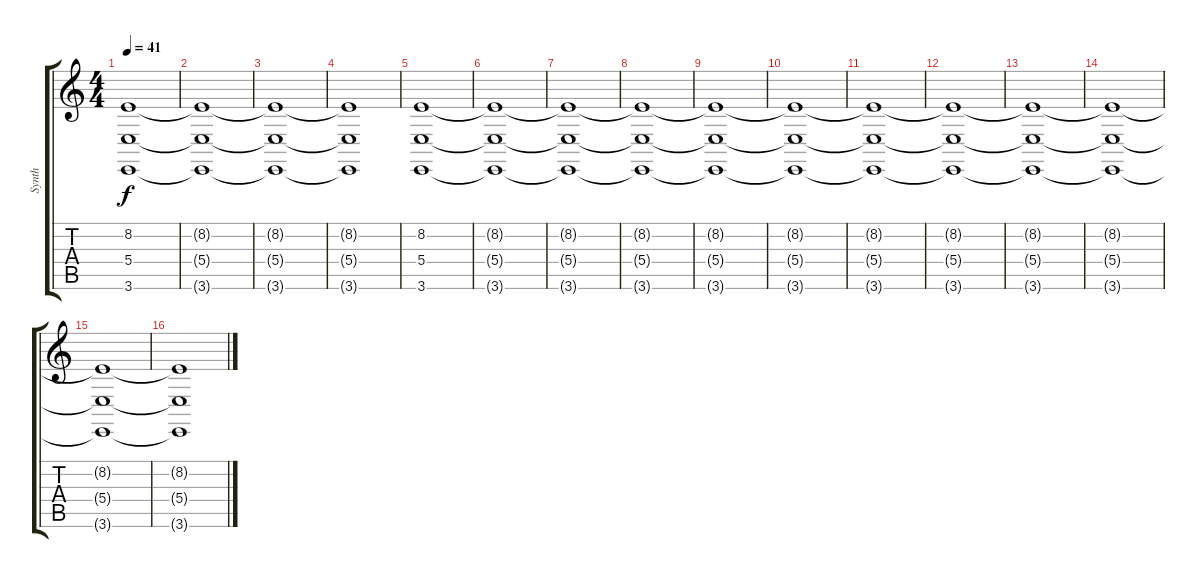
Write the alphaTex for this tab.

\track ("Synth" "Synth") {instrument pad2warm}
\staff {score tabs}
\tuning (Db4 Ab3 E3 B2 Gb2 Db2) {hide}
\ts (4 4)
\tempo 41
\clef g2
\ks c
(8.2{t} 5.4{t} 3.6{t}).1{dy f} |
(8.2{t} 5.4{t} 3.6{t}).1 |
(8.2{t} 5.4{t} 3.6{t}).1 |
(8.2{t} 5.4{t} 3.6{t}).1 |
(8.2 5.4 3.6).1 |
(8.2{t} 5.4{t} 3.6{t}).1 |
(8.2{t} 5.4{t} 3.6{t}).1 |
(8.2{t} 5.4{t} 3.6{t}).1 |
(8.2{t} 5.4{t} 3.6{t}).1 |
(8.2{t} 5.4{t} 3.6{t}).1 |
(8.2{t} 5.4{t} 3.6{t}).1 |
(8.2{t} 5.4{t} 3.6{t}).1 |
(8.2{t} 5.4{t} 3.6{t}).1 |
(8.2{t} 5.4{t} 3.6{t}).1 |
(8.2{t} 5.4{t} 3.6{t}).1 |
(8.2{t} 5.4{t} 3.6{t}).1
